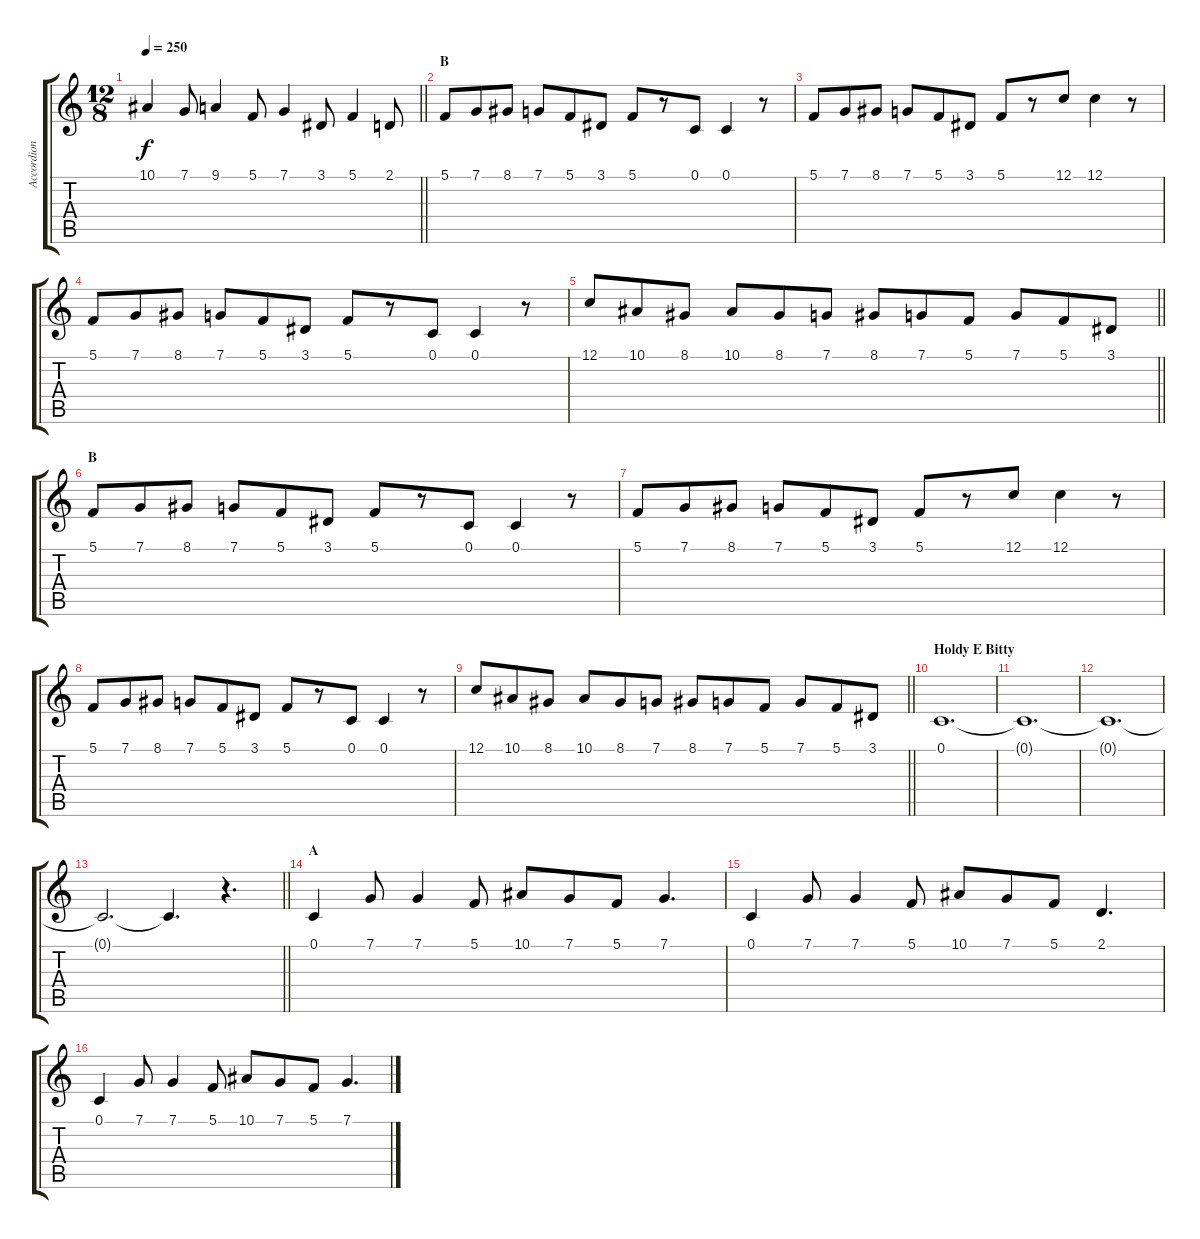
\track ("Accordion" "Accordion") {instrument accordion}
\staff {score tabs}
\tuning (C4 G3 Eb3 Bb2 F2 C2) {hide}
\ts (12 8)
\tempo 250
\clef g2
\barLineRight lightlight
\ks c
10.1.4{dy f} 7.1.8 9.1.4 5.1.8 7.1.4 3.1.8 5.1.4 2.1.8 |
\section ("" "B")
5.1.8 7.1.8 8.1.8 7.1.8 5.1.8 3.1.8 5.1.8 r.8 0.1.8 0.1.4 r.8 |
5.1.8 7.1.8 8.1.8 7.1.8 5.1.8 3.1.8 5.1.8 r.8 12.1.8 12.1.4 r.8 |
5.1.8 7.1.8 8.1.8 7.1.8 5.1.8 3.1.8 5.1.8 r.8 0.1.8 0.1.4 r.8 |
\barLineRight lightlight
12.1.8 10.1.8 8.1.8 10.1.8 8.1.8 7.1.8 8.1.8 7.1.8 5.1.8 7.1.8 5.1.8 3.1.8 |
\section ("" "B")
5.1.8 7.1.8 8.1.8 7.1.8 5.1.8 3.1.8 5.1.8 r.8 0.1.8 0.1.4 r.8 |
5.1.8 7.1.8 8.1.8 7.1.8 5.1.8 3.1.8 5.1.8 r.8 12.1.8 12.1.4 r.8 |
5.1.8 7.1.8 8.1.8 7.1.8 5.1.8 3.1.8 5.1.8 r.8 0.1.8 0.1.4 r.8 |
\barLineRight lightlight
12.1.8 10.1.8 8.1.8 10.1.8 8.1.8 7.1.8 8.1.8 7.1.8 5.1.8 7.1.8 5.1.8 3.1.8 |
\section ("" "Holdy E Bitty")
0.1.1{d} |
0.1{t}.1{d} |
0.1{t}.1{d} |
\barLineRight lightlight
0.1{t}.2{d} 0.1{t}.4{d} r.4{d} |
\section ("" "A")
0.1.4 7.1.8 7.1.4 5.1.8 10.1.8 7.1.8 5.1.8 7.1.4{d} |
0.1.4 7.1.8 7.1.4 5.1.8 10.1.8 7.1.8 5.1.8 2.1.4{d} |
0.1.4 7.1.8 7.1.4 5.1.8 10.1.8 7.1.8 5.1.8 7.1.4{d}
